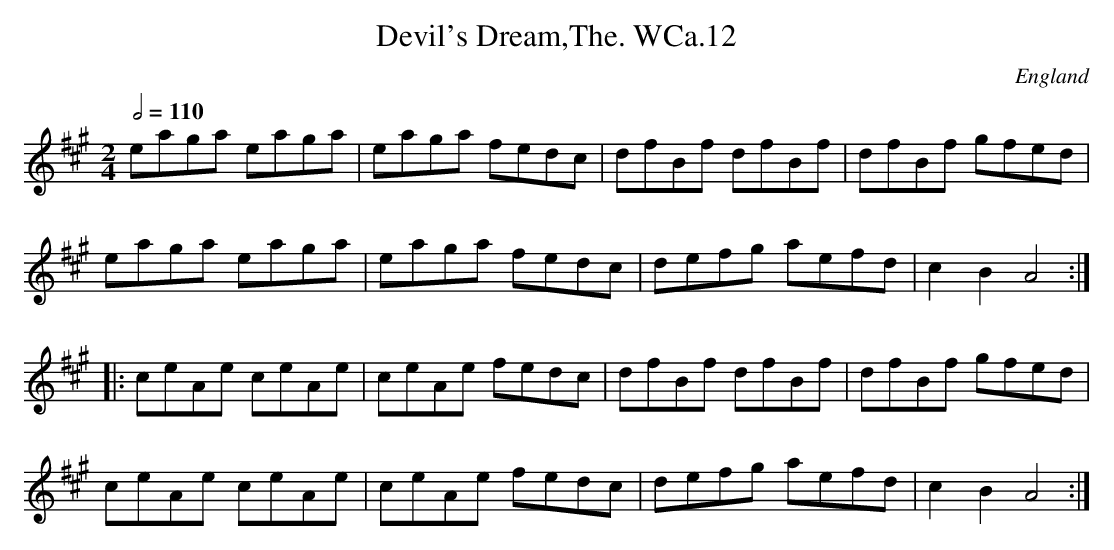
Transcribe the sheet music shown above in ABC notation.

X:1
T:Devil's Dream,The. WCa.12
L:1/8
M:2/4
O:England
Q:1/2=110
K:A
eaga eaga|eaga fedc|dfBf dfBf|dfBf gfed|!
eaga eaga|eaga fedc|defg aefd|c2B2 A4:|!
|:ceAe ceAe|ceAe fedc|dfBf dfBf|dfBf gfed|!
ceAe ceAe|ceAe fedc|defg aefd|c2B2 A4:|
